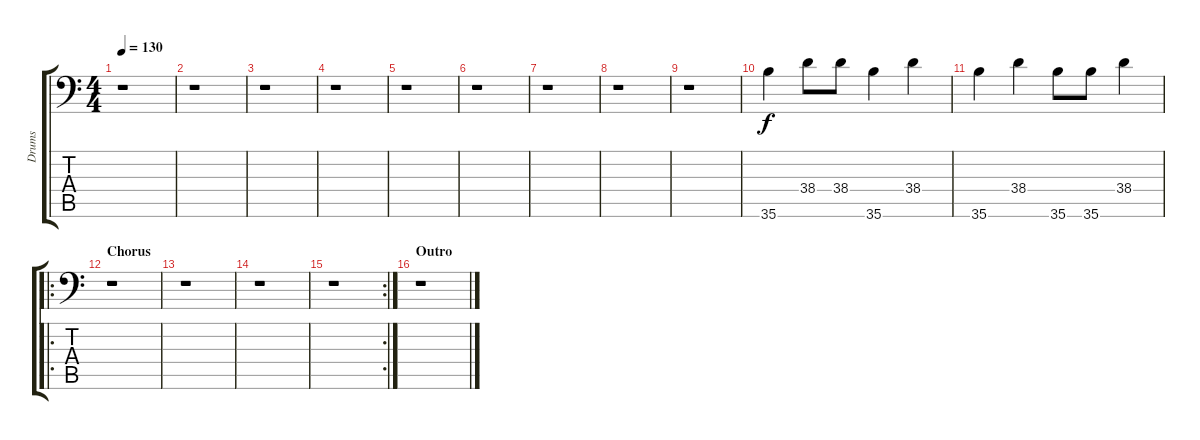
\track ("Drums" "Drums") {instrument acousticgrandpiano}
\staff {score tabs}
\tuning (C-1 C-1 C-1 C-1 C-1 C-1) {hide}
\ts (4 4)
\tempo 130
\clef f4
\ks c
r.1{dy f} |
r.1 |
r.1 |
r.1 |
r.1 |
r.1 |
r.1 |
r.1 |
r.1 |
35.6.4 38.4.8 38.4.8 35.6.4 38.4.4 |
35.6.4 38.4.4 35.6.8 35.6.8 38.4.4 |
\ro
\section ("" "Chorus")
r.1 |
r.1 |
r.1 |
\rc 2
r.1 |
\section ("" "Outro")
r.1
